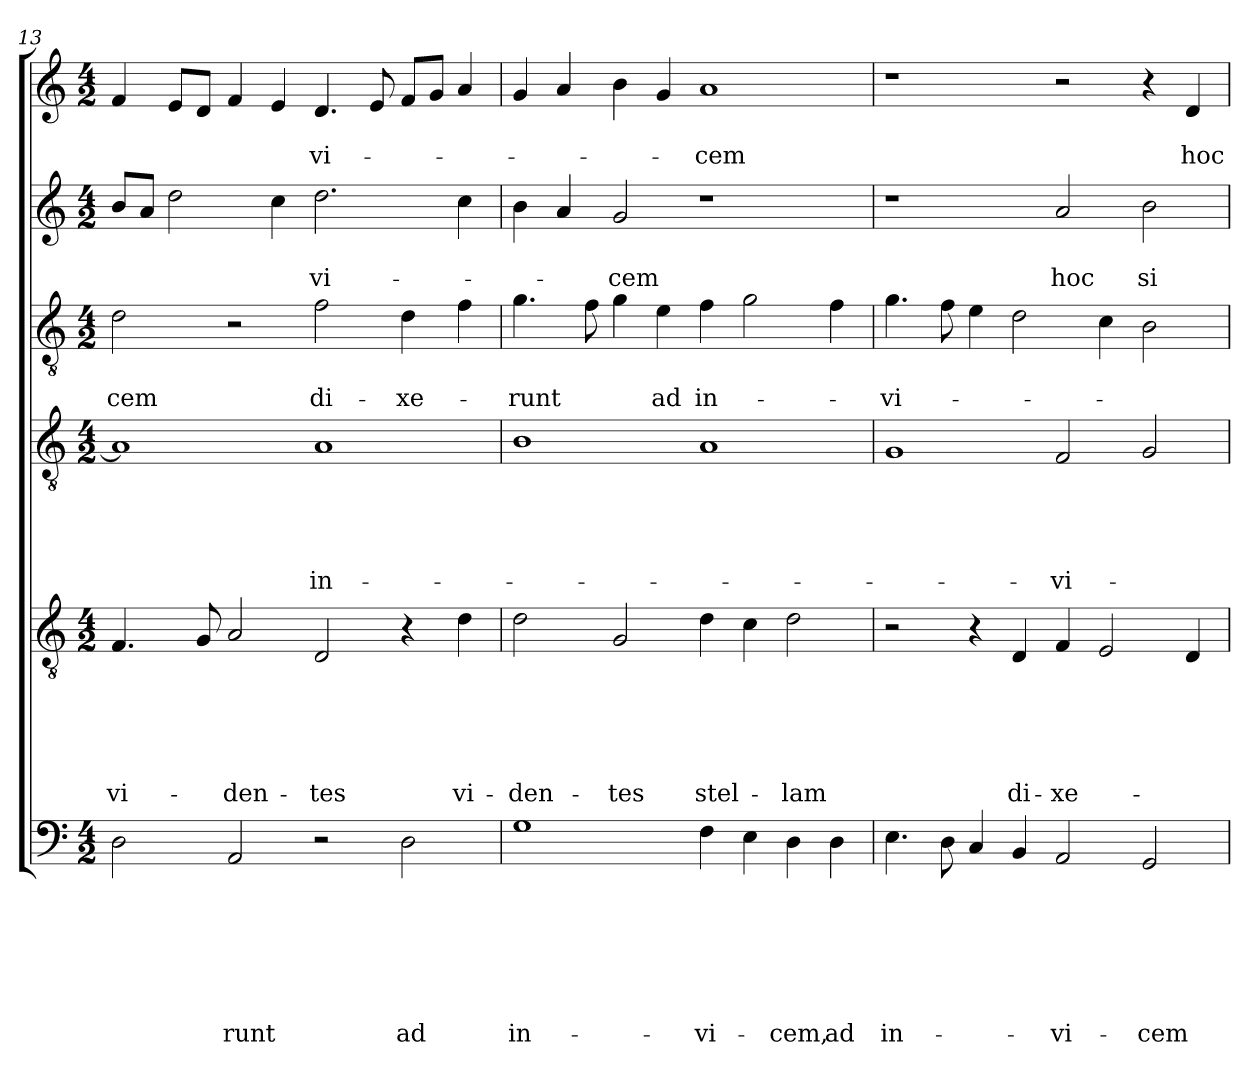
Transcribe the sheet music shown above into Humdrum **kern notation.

**kern	**text	**text	**text	**text	**text	**text	**text	**kern	**text	**text	**text	**text	**text	**text	**kern	**text	**text	**text	**text	**text	**kern	**text	**text	**kern	**text	**text	**kern	**text	**text
*part6	*part6	*part6	*part6	*part6	*part6	*part6	*part6	*part5	*part5	*part5	*part5	*part5	*part5	*part5	*part4	*part4	*part4	*part4	*part4	*part4	*part3	*part3	*part3	*part2	*part2	*part2	*part1	*part1	*part1
*staff6	*staff6	*staff6	*staff6	*staff6	*staff6	*staff6	*staff6	*staff5	*staff5	*staff5	*staff5	*staff5	*staff5	*staff5	*staff4	*staff4	*staff4	*staff4	*staff4	*staff4	*staff3	*staff3	*staff3	*staff2	*staff2	*staff2	*staff1	*staff1	*staff1
*clefF4	*	*	*	*	*	*	*	*clefGv2	*	*	*	*	*	*	*clefGv2	*	*	*	*	*	*clefGv2	*	*	*clefG2	*	*	*clefG2	*	*
*k[]	*	*	*	*	*	*	*	*k[]	*	*	*	*	*	*	*k[]	*	*	*	*	*	*k[]	*	*	*k[]	*	*	*k[]	*	*
*C:	*	*	*	*	*	*	*	*C:	*	*	*	*	*	*	*C:	*	*	*	*	*	*C:	*	*	*C:	*	*	*C:	*	*
*M4/2	*	*	*	*	*	*	*	*M4/2	*	*	*	*	*	*	*M4/2	*	*	*	*	*	*M4/2	*	*	*M4/2	*	*	*M4/2	*	*
=13	=13	=13	=13	=13	=13	=13	=13	=13	=13	=13	=13	=13	=13	=13	=13	=13	=13	=13	=13	=13	=13	=13	=13	=13	=13	=13	=13	=13	=13
!	!	!	!	!	!	!	!	!	!	!	!	!	!	!LO:LY:b	!	!	!	!	!	!	!	!	!LO:LY:b	!	!	!	!	!	!
2D\	.	.	.	.	.	.	.	4.F/	.	.	.	.	.	vi-	1A]	.	.	.	.	.	2d\	.	-cem	8b/L	.	.	4f/	.	.
.	.	.	.	.	.	.	.	.	.	.	.	.	.	.	.	.	.	.	.	.	.	.	.	8a/J	.	.	.	.	.
.	.	.	.	.	.	.	.	.	.	.	.	.	.	.	.	.	.	.	.	.	.	.	.	2dd\	.	.	8e/L	.	.
.	.	.	.	.	.	.	.	8G/	.	.	.	.	.	.	.	.	.	.	.	.	.	.	.	.	.	.	8d/J	.	.
!	!	!	!	!	!	!	!LO:LY:b	!	!	!	!	!	!	!LO:LY:b	!	!	!	!	!	!	!	!	!	!	!	!	!	!	!
2AA/	.	.	.	.	.	.	-runt	2A/	.	.	.	.	.	-den-	.	.	.	.	.	.	2r	.	.	.	.	.	4f/	.	.
.	.	.	.	.	.	.	.	.	.	.	.	.	.	.	.	.	.	.	.	.	.	.	.	4cc\	.	.	4e/	.	.
!	!	!	!	!	!	!	!	!	!	!	!	!	!	!LO:LY:b	!	!	!	!	!	!LO:LY:b	!	!	!LO:LY:b	!	!	!LO:LY:b	!	!	!LO:LY:b
2r	.	.	.	.	.	.	.	2D/	.	.	.	.	.	-tes	1A	.	.	.	.	in-	2f\	.	di-	2.dd\	.	-vi-	4.d/	.	-vi-
.	.	.	.	.	.	.	.	.	.	.	.	.	.	.	.	.	.	.	.	.	.	.	.	.	.	.	8e/	.	.
!	!	!	!	!	!	!	!LO:LY:b	!	!	!	!	!	!	!	!	!	!	!	!	!	!	!	!LO:LY:b	!	!	!	!	!	!
2D\	.	.	.	.	.	.	ad	4r	.	.	.	.	.	.	.	.	.	.	.	.	4d\	.	-xe-	.	.	.	8f/L	.	.
.	.	.	.	.	.	.	.	.	.	.	.	.	.	.	.	.	.	.	.	.	.	.	.	.	.	.	8g/J	.	.
!	!	!	!	!	!	!	!	!	!	!	!	!	!	!LO:LY:b	!	!	!	!	!	!	!	!	!	!	!	!	!	!	!
.	.	.	.	.	.	.	.	4d\	.	.	.	.	.	vi-	.	.	.	.	.	.	4f\	.	.	4cc\	.	.	4a/	.	.
!!LO:PB:g=z
=14	=14	=14	=14	=14	=14	=14	=14	=14	=14	=14	=14	=14	=14	=14	=14	=14	=14	=14	=14	=14	=14	=14	=14	=14	=14	=14	=14	=14	=14
!	!	!	!	!	!	!	!LO:LY:b	!	!	!	!	!	!	!LO:LY:b	!	!	!	!	!	!	!	!	!LO:LY:b	!	!	!	!	!	!
1G	.	.	.	.	.	.	in-	2d\	.	.	.	.	.	-den-	1B	.	.	.	.	.	4.g\	.	-runt	4b\	.	.	4g/	.	.
.	.	.	.	.	.	.	.	.	.	.	.	.	.	.	.	.	.	.	.	.	.	.	.	4a/	.	.	4a/	.	.
.	.	.	.	.	.	.	.	.	.	.	.	.	.	.	.	.	.	.	.	.	8f\	.	.	.	.	.	.	.	.
!	!	!	!	!	!	!	!	!	!	!	!	!	!	!LO:LY:b	!	!	!	!	!	!	!	!	!	!	!	!LO:LY:b	!	!	!
.	.	.	.	.	.	.	.	2G/	.	.	.	.	.	-tes	.	.	.	.	.	.	4g\	.	.	2g/	.	-cem	4b\	.	.
!	!	!	!	!	!	!	!	!	!	!	!	!	!	!	!	!	!	!	!	!	!	!	!LO:LY:b	!	!	!	!	!	!
.	.	.	.	.	.	.	.	.	.	.	.	.	.	.	.	.	.	.	.	.	4e\	.	ad	.	.	.	4g/	.	.
!	!	!	!	!	!	!	!LO:LY:b	!	!	!	!	!	!	!LO:LY:b	!	!	!	!	!	!	!	!	!LO:LY:b	!	!	!	!	!	!LO:LY:b
4F\	.	.	.	.	.	.	-vi-	4d\	.	.	.	.	.	stel-	1A	.	.	.	.	.	4f\	.	in-	1r	.	.	1a	.	-cem
4E\	.	.	.	.	.	.	.	4c\	.	.	.	.	.	.	.	.	.	.	.	.	2g\	.	.	.	.	.	.	.	.
!	!	!	!	!	!	!	!LO:LY:b	!	!	!	!	!	!	!LO:LY:b	!	!	!	!	!	!	!	!	!	!	!	!	!	!	!
4D\	.	.	.	.	.	.	-cem,	2d\	.	.	.	.	.	-lam	.	.	.	.	.	.	.	.	.	.	.	.	.	.	.
!	!	!	!	!	!	!	!LO:LY:b	!	!	!	!	!	!	!	!	!	!	!	!	!	!	!	!	!	!	!	!	!	!
4D\	.	.	.	.	.	.	ad	.	.	.	.	.	.	.	.	.	.	.	.	.	4f\	.	.	.	.	.	.	.	.
=15	=15	=15	=15	=15	=15	=15	=15	=15	=15	=15	=15	=15	=15	=15	=15	=15	=15	=15	=15	=15	=15	=15	=15	=15	=15	=15	=15	=15	=15
!	!	!	!	!	!	!	!LO:LY:b	!	!	!	!	!	!	!	!	!	!	!	!	!	!	!	!LO:LY:b	!	!	!	!	!	!
4.E\	.	.	.	.	.	.	in-	2r	.	.	.	.	.	.	1G	.	.	.	.	.	4.g\	.	-vi-	1r	.	.	1r	.	.
8D\	.	.	.	.	.	.	.	.	.	.	.	.	.	.	.	.	.	.	.	.	8f\	.	.	.	.	.	.	.	.
4C/	.	.	.	.	.	.	.	4r	.	.	.	.	.	.	.	.	.	.	.	.	4e\	.	.	.	.	.	.	.	.
!	!	!	!	!	!	!	!	!	!	!	!	!	!	!LO:LY:b	!	!	!	!	!	!	!	!	!	!	!	!	!	!	!
4BB/	.	.	.	.	.	.	.	4D/	.	.	.	.	.	di-	.	.	.	.	.	.	2d\	.	.	.	.	.	.	.	.
!	!	!	!	!	!	!	!LO:LY:b	!	!	!	!	!	!	!LO:LY:b	!	!	!	!	!	!LO:LY:b	!	!	!	!	!	!LO:LY:b	!	!	!
2AA/	.	.	.	.	.	.	-vi-	4F/	.	.	.	.	.	-xe-	2F/	.	.	.	.	-vi-	.	.	.	2a/	.	hoc	2r	.	.
.	.	.	.	.	.	.	.	2E/	.	.	.	.	.	.	.	.	.	.	.	.	4c\	.	.	.	.	.	.	.	.
!	!	!	!	!	!	!	!LO:LY:b	!	!	!	!	!	!	!	!	!	!	!	!	!	!	!	!	!	!	!LO:LY:b	!	!	!
2GG/	.	.	.	.	.	.	-cem	.	.	.	.	.	.	.	2G/	.	.	.	.	.	2B\	.	.	2b\	.	si-	4r	.	.
!	!	!	!	!	!	!	!	!	!	!	!	!	!	!	!	!	!	!	!	!	!	!	!	!	!	!	!	!	!LO:LY:b
.	.	.	.	.	.	.	.	4D/	.	.	.	.	.	.	.	.	.	.	.	.	.	.	.	.	.	.	4d/	.	hoc
=	=	=	=	=	=	=	=	=	=	=	=	=	=	=	=	=	=	=	=	=	=	=	=	=	=	=	=	=	=
*-	*-	*-	*-	*-	*-	*-	*-	*-	*-	*-	*-	*-	*-	*-	*-	*-	*-	*-	*-	*-	*-	*-	*-	*-	*-	*-	*-	*-	*-
